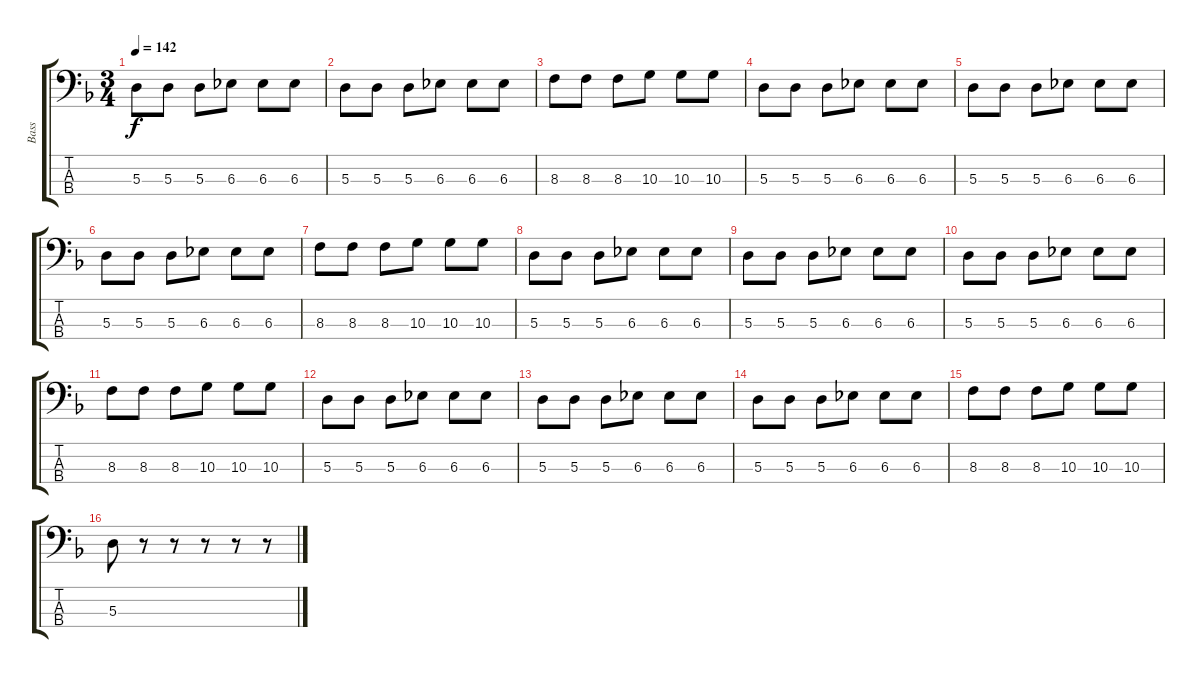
\track ("Bass" "Bass") {instrument electricbassfinger}
\staff {score tabs}
\tuning (G2 D2 A1 E1) {hide}
\ts (3 4)
\tempo 142
\clef f4
\ks dminor
5.3.8{dy f} 5.3.8 5.3.8 6.3.8 6.3.8 6.3.8 |
5.3.8 5.3.8 5.3.8 6.3.8 6.3.8 6.3.8 |
8.3.8 8.3.8 8.3.8 10.3.8 10.3.8 10.3.8 |
5.3.8 5.3.8 5.3.8 6.3.8 6.3.8 6.3.8 |
5.3.8 5.3.8 5.3.8 6.3.8 6.3.8 6.3.8 |
5.3.8 5.3.8 5.3.8 6.3.8 6.3.8 6.3.8 |
8.3.8 8.3.8 8.3.8 10.3.8 10.3.8 10.3.8 |
5.3.8 5.3.8 5.3.8 6.3.8 6.3.8 6.3.8 |
5.3.8 5.3.8 5.3.8 6.3.8 6.3.8 6.3.8 |
5.3.8 5.3.8 5.3.8 6.3.8 6.3.8 6.3.8 |
8.3.8 8.3.8 8.3.8 10.3.8 10.3.8 10.3.8 |
5.3.8 5.3.8 5.3.8 6.3.8 6.3.8 6.3.8 |
5.3.8 5.3.8 5.3.8 6.3.8 6.3.8 6.3.8 |
5.3.8 5.3.8 5.3.8 6.3.8 6.3.8 6.3.8 |
8.3.8 8.3.8 8.3.8 10.3.8 10.3.8 10.3.8 |
5.3.8 r.8 r.8 r.8 r.8 r.8
